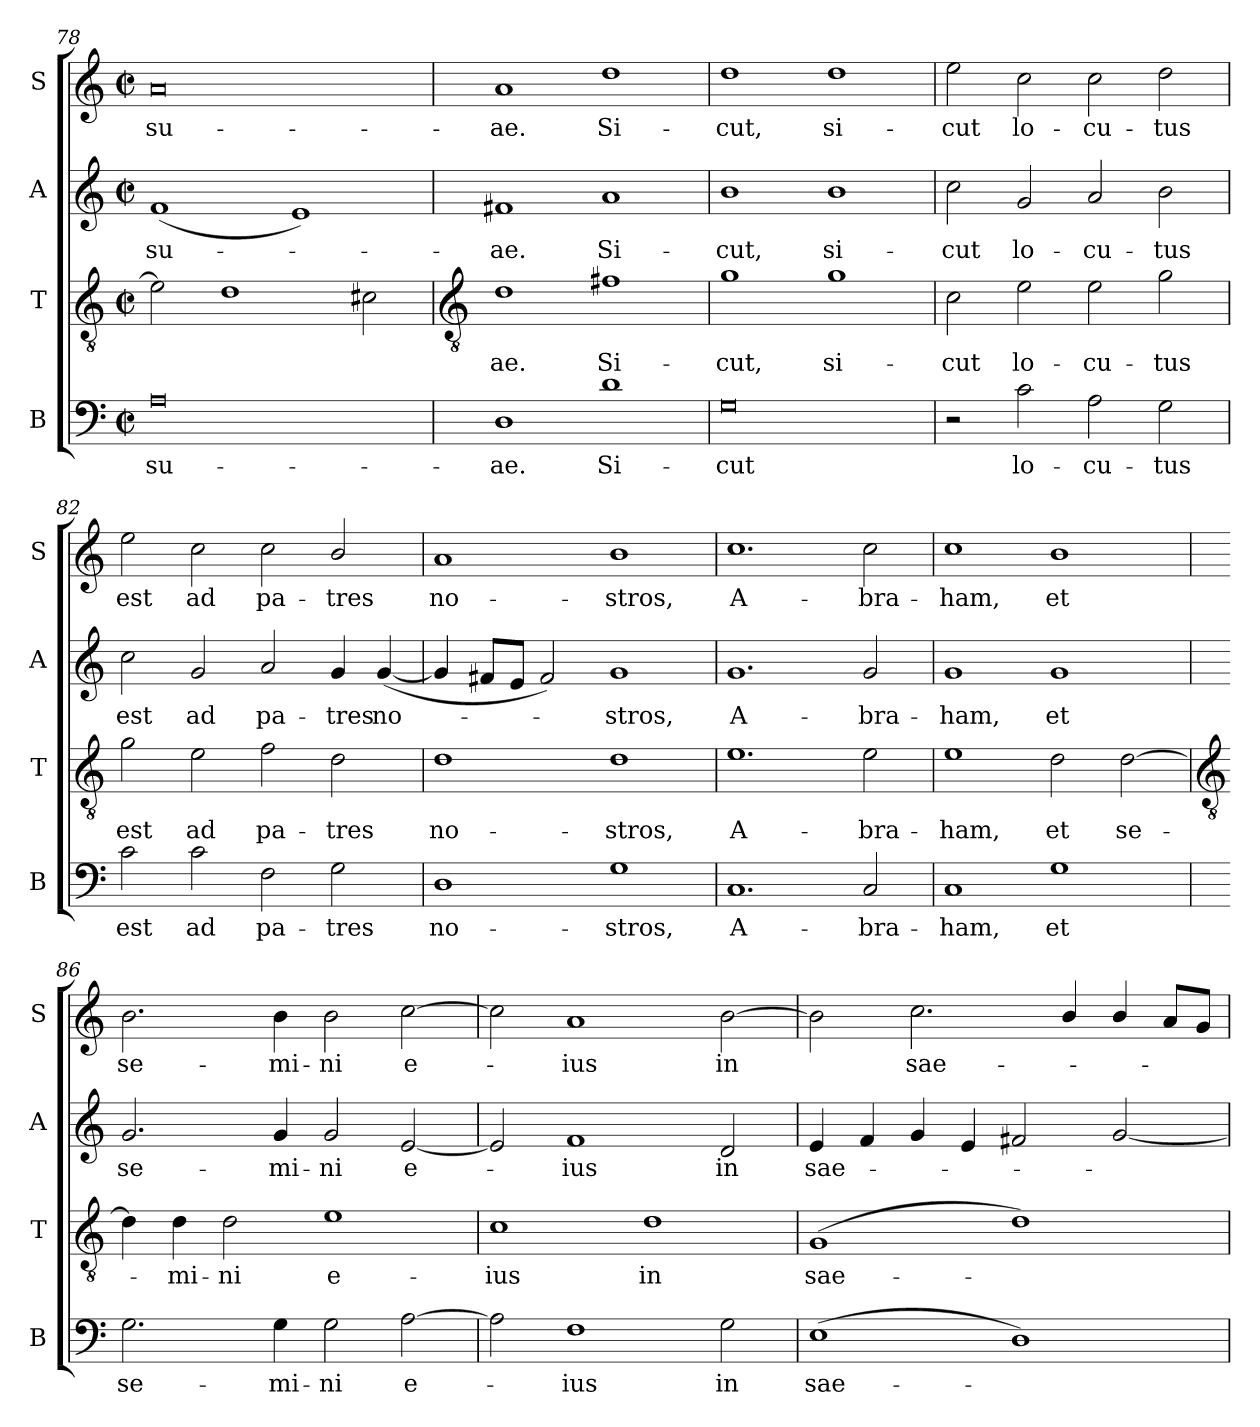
**kern	**text	**kern	**text	**kern	**text	**kern	**text
*part4	*part4	*part3	*part3	*part2	*part2	*part1	*part1
*staff4	*staff4	*staff3	*staff3	*staff2	*staff2	*staff1	*staff1
*I"B	*	*I"T	*	*I"A	*	*I"S	*
*I'B	*	*I'T	*	*I'A	*	*I'S	*
*clefF4	*	*clefGv2	*	*clefG2	*	*clefG2	*
*k[]	*	*k[]	*	*k[]	*	*k[]	*
*C:	*	*C:	*	*C:	*	*C:	*
*M4/2	*	*M4/2	*	*M4/2	*	*M4/2	*
*met(c|)	*	*met(c|)	*	*met(c|)	*	*met(c|)	*
=78	=78	=78	=78	=78	=78	=78	=78
!	!LO:LY:b	!	!	!	!LO:LY:b	!	!LO:LY:b
0A	su-	2e]	.	(<1f	su-	0a	su-
.	.	1d	.	.	.	.	.
.	.	.	.	1e)	.	.	.
.	.	2c#X	.	.	.	.	.
!!LO:LB:g=z
=79	=79	=79	=79	=79	=79	=79	=79
*	*	*clefGv2	*	*	*	*	*
!	!LO:LY:b	!	!LO:LY:b	!	!LO:LY:b	!	!LO:LY:b
1D	-ae.	1d	ae.	1f#X	ae.	1a	-ae.
!	!LO:LY:b	!	!LO:LY:b	!	!LO:LY:b	!	!LO:LY:b
1d	Si-	1f#X	Si-	1a	Si-	1dd	Si-
=80	=80	=80	=80	=80	=80	=80	=80
!	!LO:LY:b	!	!LO:LY:b	!	!LO:LY:b	!	!LO:LY:b
0G	-cut	1g	-cut,	1b	-cut,	1dd	-cut,
!	!	!	!LO:LY:b	!	!LO:LY:b	!	!LO:LY:b
.	.	1g	si-	1b	si-	1dd	si-
=81	=81	=81	=81	=81	=81	=81	=81
!	!	!	!LO:LY:b	!	!LO:LY:b	!	!LO:LY:b
2r	.	2c	-cut	2cc	-cut	2ee	-cut
!	!LO:LY:b	!	!LO:LY:b	!	!LO:LY:b	!	!LO:LY:b
2c	lo-	2e	lo-	2g	lo-	2cc	lo-
!	!LO:LY:b	!	!LO:LY:b	!	!LO:LY:b	!	!LO:LY:b
2A	-cu-	2e	-cu-	2a	-cu-	2cc	-cu-
!	!LO:LY:b	!	!LO:LY:b	!	!LO:LY:b	!	!LO:LY:b
2G	-tus	2g	-tus	2b	-tus	2dd	-tus
=82	=82	=82	=82	=82	=82	=82	=82
!	!LO:LY:b	!	!LO:LY:b	!	!LO:LY:b	!	!LO:LY:b
2c	est	2g	est	2cc	est	2ee	est
!	!LO:LY:b	!	!LO:LY:b	!	!LO:LY:b	!	!LO:LY:b
2c	ad	2e	ad	2g	ad	2cc	ad
!	!LO:LY:b	!	!LO:LY:b	!	!LO:LY:b	!	!LO:LY:b
2F	pa-	2f	pa-	2a	pa-	2cc	pa-
!	!LO:LY:b	!	!LO:LY:b	!	!LO:LY:b	!	!LO:LY:b
2G	-tres	2d	-tres	4g	-tres	2b/	-tres
!	!	!	!	!	!LO:LY:b	!	!
.	.	.	.	(<[4g	no-	.	.
=83	=83	=83	=83	=83	=83	=83	=83
!	!LO:LY:b	!	!LO:LY:b	!	!	!	!LO:LY:b
1D	no-	1d	no-	4g]	.	1a	no-
.	.	.	.	8f#XL	.	.	.
.	.	.	.	8eJ	.	.	.
.	.	.	.	2f#)	.	.	.
!	!LO:LY:b	!	!LO:LY:b	!	!LO:LY:b	!	!LO:LY:b
1G	-stros,	1d	-stros,	1g	stros,	1b	-stros,
=84	=84	=84	=84	=84	=84	=84	=84
!	!LO:LY:b	!	!LO:LY:b	!	!LO:LY:b	!	!LO:LY:b
1.C	A-	1.e	A-	1.g	A-	1.cc	A-
!	!LO:LY:b	!	!LO:LY:b	!	!LO:LY:b	!	!LO:LY:b
2C	-bra-	2e	-bra-	2g	-bra-	2cc	-bra-
=85	=85	=85	=85	=85	=85	=85	=85
!	!LO:LY:b	!	!LO:LY:b	!	!LO:LY:b	!	!LO:LY:b
1C	-ham,	1e	-ham,	1g	-ham,	1cc	-ham,
!	!LO:LY:b	!	!LO:LY:b	!	!LO:LY:b	!	!LO:LY:b
1G	et	2d	et	1g	et	1b	et
!	!	!	!LO:LY:b	!	!	!	!
.	.	[2d	se-	.	.	.	.
!!LO:LB:g=z
=86	=86	=86	=86	=86	=86	=86	=86
*	*	*clefGv2	*	*	*	*	*
!	!LO:LY:b	!	!	!	!LO:LY:b	!	!LO:LY:b
2.G	se-	4d]	.	2.g	se-	2.b	se-
!	!	!	!LO:LY:b	!	!	!	!
.	.	4d	mi-	.	.	.	.
!	!	!	!LO:LY:b	!	!	!	!
.	.	2d	-ni	.	.	.	.
!	!LO:LY:b	!	!	!	!LO:LY:b	!	!LO:LY:b
4G	-mi-	.	.	4g	-mi-	4b	-mi-
!	!LO:LY:b	!	!LO:LY:b	!	!LO:LY:b	!	!LO:LY:b
2G	-ni	1e	e-	2g	-ni	2b	-ni
!	!LO:LY:b	!	!	!	!LO:LY:b	!	!LO:LY:b
[2A	e-	.	.	[2e	e-	[2cc	e-
=87	=87	=87	=87	=87	=87	=87	=87
!	!	!	!LO:LY:b	!	!	!	!
2A]	.	1c	-ius	2e]	.	2cc]	.
!	!LO:LY:b	!	!	!	!LO:LY:b	!	!LO:LY:b
1F	ius	.	.	1f	ius	1a	ius
!	!	!	!LO:LY:b	!	!	!	!
.	.	1d	in	.	.	.	.
!	!LO:LY:b	!	!	!	!LO:LY:b	!	!LO:LY:b
2G	in	.	.	2d	in	[2b	in
=88	=88	=88	=88	=88	=88	=88	=88
!	!LO:LY:b	!	!LO:LY:b	!	!LO:LY:b	!	!
(>1E	sae-	(<1G	sae-	4e	sae-	2b]	.
.	.	.	.	4f	.	.	.
!	!	!	!	!	!	!	!LO:LY:b
.	.	.	.	4g	.	2.cc	sae-
.	.	.	.	4e	.	.	.
1D)	.	1d)	.	2f#X	.	.	.
.	.	.	.	.	.	4b/	.
.	.	.	.	[2g	.	4b/	.
.	.	.	.	.	.	8aL	.
.	.	.	.	.	.	8gJ	.
=	=	=	=	=	=	=	=
*-	*-	*-	*-	*-	*-	*-	*-
